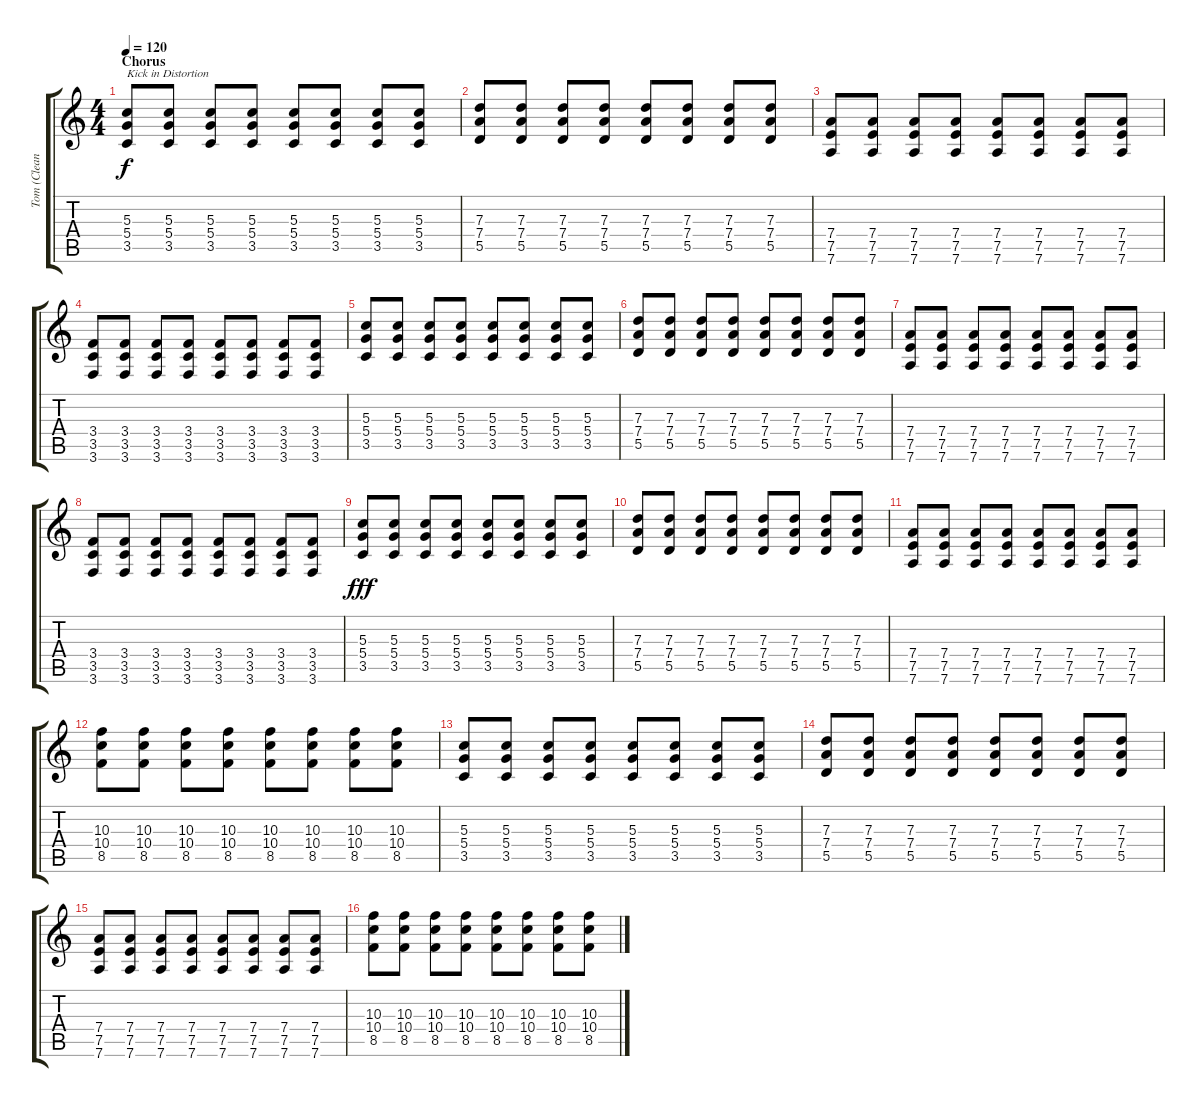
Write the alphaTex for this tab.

\track ("Tom (Clean)" "Tom (Clean") {instrument electricguitarclean}
\staff {score tabs}
\tuning (E4 B3 G3 D3 A2 D2) {hide}
\ts (4 4)
\section ("" "Chorus")
\tempo 120
\clef g2
\ks c
(5.3 5.4 3.5).8{txt "Kick in Distortion" dy f volume 16 instrument distortionguitar} (5.3 5.4 3.5).8 (5.3 5.4 3.5).8 (5.3 5.4 3.5).8 (5.3 5.4 3.5).8 (5.3 5.4 3.5).8 (5.3 5.4 3.5).8 (5.3 5.4 3.5).8 |
(7.3 7.4 5.5).8 (7.3 7.4 5.5).8 (7.3 7.4 5.5).8 (7.3 7.4 5.5).8 (7.3 7.4 5.5).8 (7.3 7.4 5.5).8 (7.3 7.4 5.5).8 (7.3 7.4 5.5).8 |
(7.4 7.5 7.6).8 (7.4 7.5 7.6).8 (7.4 7.5 7.6).8 (7.4 7.5 7.6).8 (7.4 7.5 7.6).8 (7.4 7.5 7.6).8 (7.4 7.5 7.6).8 (7.4 7.5 7.6).8 |
(3.4 3.5 3.6).8 (3.4 3.5 3.6).8 (3.4 3.5 3.6).8 (3.4 3.5 3.6).8 (3.4 3.5 3.6).8 (3.4 3.5 3.6).8 (3.4 3.5 3.6).8 (3.4 3.5 3.6).8 |
(5.3 5.4 3.5).8 (5.3 5.4 3.5).8 (5.3 5.4 3.5).8 (5.3 5.4 3.5).8 (5.3 5.4 3.5).8 (5.3 5.4 3.5).8 (5.3 5.4 3.5).8 (5.3 5.4 3.5).8 |
(7.3 7.4 5.5).8 (7.3 7.4 5.5).8 (7.3 7.4 5.5).8 (7.3 7.4 5.5).8 (7.3 7.4 5.5).8 (7.3 7.4 5.5).8 (7.3 7.4 5.5).8 (7.3 7.4 5.5).8 |
(7.4 7.5 7.6).8 (7.4 7.5 7.6).8 (7.4 7.5 7.6).8 (7.4 7.5 7.6).8 (7.4 7.5 7.6).8 (7.4 7.5 7.6).8 (7.4 7.5 7.6).8 (7.4 7.5 7.6).8 |
(3.4 3.5 3.6).8 (3.4 3.5 3.6).8 (3.4 3.5 3.6).8 (3.4 3.5 3.6).8 (3.4 3.5 3.6).8 (3.4 3.5 3.6).8 (3.4 3.5 3.6).8 (3.4 3.5 3.6).8 |
(5.3 5.4 3.5).8{dy fff} (5.3 5.4 3.5).8 (5.3 5.4 3.5).8 (5.3 5.4 3.5).8 (5.3 5.4 3.5).8 (5.3 5.4 3.5).8 (5.3 5.4 3.5).8 (5.3 5.4 3.5).8 |
(7.3 7.4 5.5).8 (7.3 7.4 5.5).8 (7.3 7.4 5.5).8 (7.3 7.4 5.5).8 (7.3 7.4 5.5).8 (7.3 7.4 5.5).8 (7.3 7.4 5.5).8 (7.3 7.4 5.5).8 |
(7.4 7.5 7.6).8 (7.4 7.5 7.6).8 (7.4 7.5 7.6).8 (7.4 7.5 7.6).8 (7.4 7.5 7.6).8 (7.4 7.5 7.6).8 (7.4 7.5 7.6).8 (7.4 7.5 7.6).8 |
(10.3 10.4 8.5).8 (10.3 10.4 8.5).8 (10.3 10.4 8.5).8 (10.3 10.4 8.5).8 (10.3 10.4 8.5).8 (10.3 10.4 8.5).8 (10.3 10.4 8.5).8 (10.3 10.4 8.5).8 |
(5.3 5.4 3.5).8 (5.3 5.4 3.5).8 (5.3 5.4 3.5).8 (5.3 5.4 3.5).8 (5.3 5.4 3.5).8 (5.3 5.4 3.5).8 (5.3 5.4 3.5).8 (5.3 5.4 3.5).8 |
(7.3 7.4 5.5).8 (7.3 7.4 5.5).8 (7.3 7.4 5.5).8 (7.3 7.4 5.5).8 (7.3 7.4 5.5).8 (7.3 7.4 5.5).8 (7.3 7.4 5.5).8 (7.3 7.4 5.5).8 |
(7.4 7.5 7.6).8 (7.4 7.5 7.6).8 (7.4 7.5 7.6).8 (7.4 7.5 7.6).8 (7.4 7.5 7.6).8 (7.4 7.5 7.6).8 (7.4 7.5 7.6).8 (7.4 7.5 7.6).8 |
(10.3 10.4 8.5).8 (10.3 10.4 8.5).8 (10.3 10.4 8.5).8 (10.3 10.4 8.5).8 (10.3 10.4 8.5).8 (10.3 10.4 8.5).8 (10.3 10.4 8.5).8 (10.3 10.4 8.5).8
